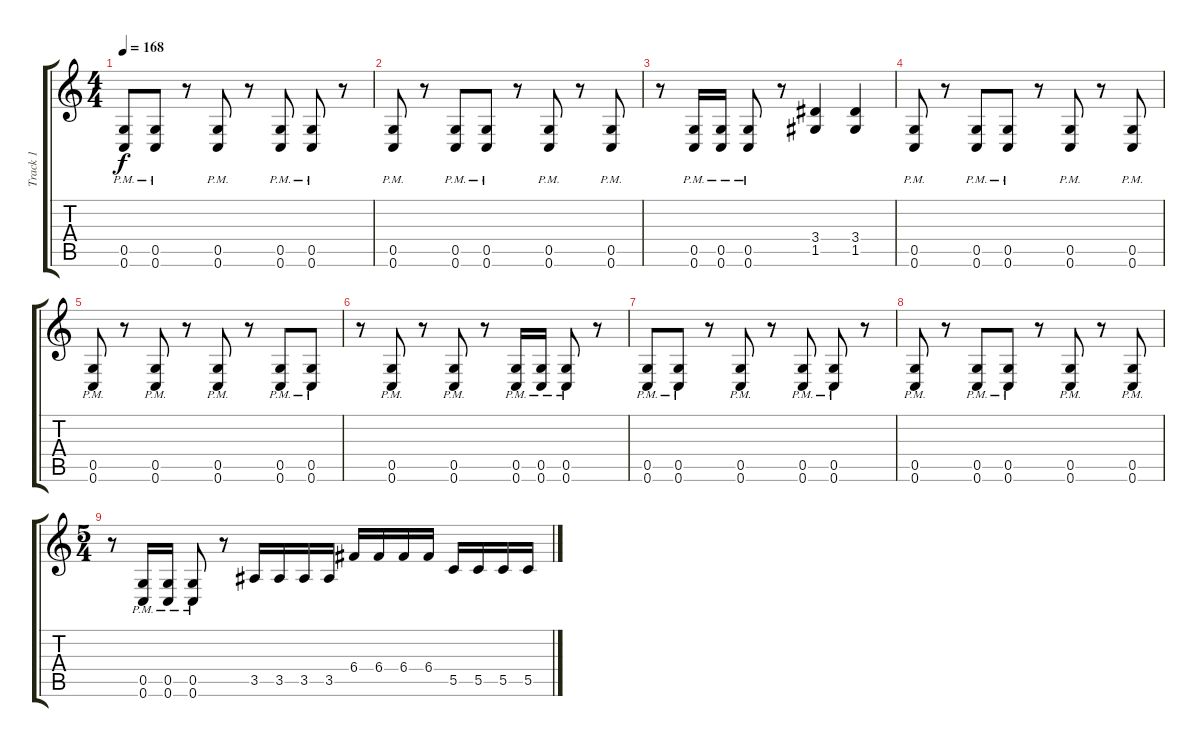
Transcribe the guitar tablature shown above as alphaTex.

\track ("Track 1" "Track 1") {instrument overdrivenguitar}
\staff {score tabs}
\tuning (D4 A3 F3 C3 G2 C2) {hide}
\ts (4 4)
\tempo 168
\clef g2
\ks c
(0.5{pm} 0.6{pm}).8{dy f} (0.5{pm} 0.6{pm}).8 r.8 (0.5{pm} 0.6{pm}).8 r.8 (0.5{pm} 0.6{pm}).8 (0.5{pm} 0.6{pm}).8 r.8 |
(0.5{pm} 0.6{pm}).8 r.8 (0.5{pm} 0.6{pm}).8 (0.5{pm} 0.6{pm}).8 r.8 (0.5{pm} 0.6{pm}).8 r.8 (0.5{pm} 0.6{pm}).8 |
r.8 (0.5{pm} 0.6{pm}).16 (0.5{pm} 0.6{pm}).16 (0.5{pm} 0.6{pm}).8 r.8 (3.4 1.5).4 (3.4 1.5).4 |
(0.5{pm} 0.6{pm}).8 r.8 (0.5{pm} 0.6{pm}).8 (0.5{pm} 0.6{pm}).8 r.8 (0.5{pm} 0.6{pm}).8 r.8 (0.5{pm} 0.6{pm}).8 |
(0.5{pm} 0.6{pm}).8 r.8 (0.5{pm} 0.6{pm}).8 r.8 (0.5{pm} 0.6{pm}).8 r.8 (0.5{pm} 0.6{pm}).8 (0.5{pm} 0.6{pm}).8 |
r.8 (0.5{pm} 0.6{pm}).8 r.8 (0.5{pm} 0.6{pm}).8 r.8 (0.5{pm} 0.6{pm}).16 (0.5{pm} 0.6{pm}).16 (0.5{pm} 0.6{pm}).8 r.8 |
(0.5{pm} 0.6{pm}).8 (0.5{pm} 0.6{pm}).8 r.8 (0.5{pm} 0.6{pm}).8 r.8 (0.5{pm} 0.6{pm}).8 (0.5{pm} 0.6{pm}).8 r.8 |
(0.5{pm} 0.6{pm}).8 r.8 (0.5{pm} 0.6{pm}).8 (0.5{pm} 0.6{pm}).8 r.8 (0.5{pm} 0.6{pm}).8 r.8 (0.5{pm} 0.6{pm}).8 |
\ts (5 4)
r.8 (0.5{pm} 0.6{pm}).16 (0.5{pm} 0.6{pm}).16 (0.5{pm} 0.6{pm}).8 r.8 3.5.16 3.5.16 3.5.16 3.5.16 6.4.16 6.4.16 6.4.16 6.4.16 5.5.16 5.5.16 5.5.16 5.5.16
